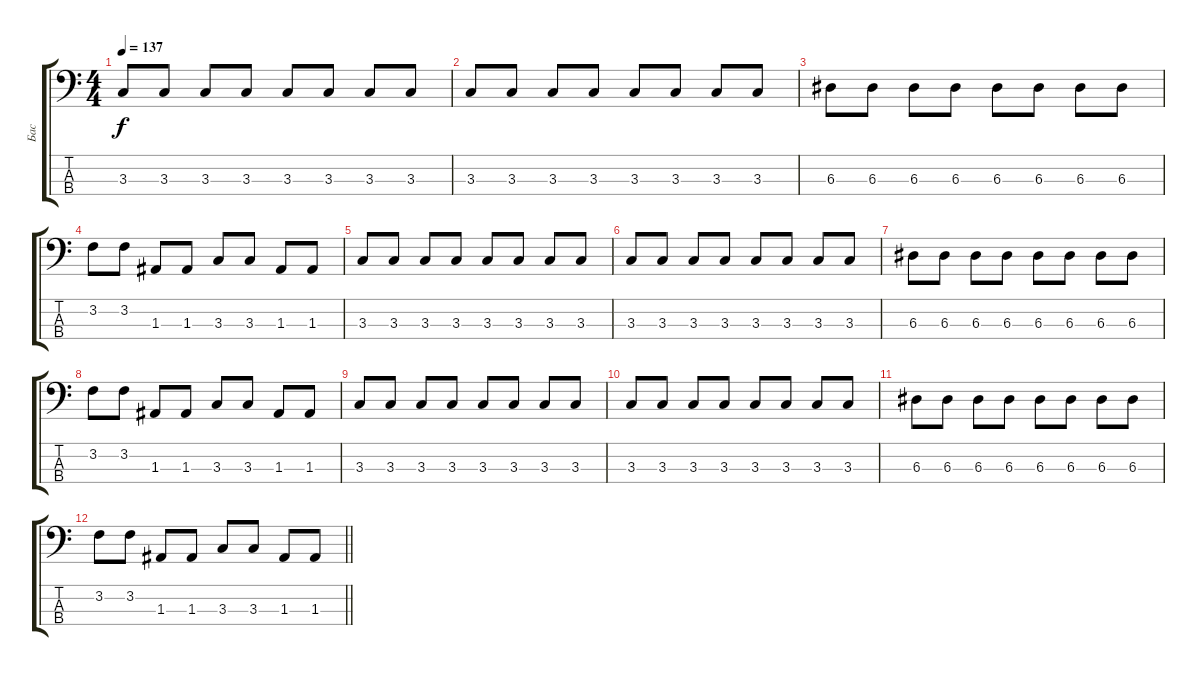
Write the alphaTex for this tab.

\track ("Бас" "Бас") {instrument electricbassfinger}
\staff {score tabs}
\tuning (G2 D2 A1 E1) {hide}
\ts (4 4)
\tempo 137
\clef f4
\ks c
3.3.8{dy f} 3.3.8 3.3.8 3.3.8 3.3.8 3.3.8 3.3.8 3.3.8 |
3.3.8 3.3.8 3.3.8 3.3.8 3.3.8 3.3.8 3.3.8 3.3.8 |
6.3.8 6.3.8 6.3.8 6.3.8 6.3.8 6.3.8 6.3.8 6.3.8 |
3.2.8 3.2.8 1.3.8 1.3.8 3.3.8 3.3.8 1.3.8 1.3.8 |
3.3.8 3.3.8 3.3.8 3.3.8 3.3.8 3.3.8 3.3.8 3.3.8 |
3.3.8 3.3.8 3.3.8 3.3.8 3.3.8 3.3.8 3.3.8 3.3.8 |
6.3.8 6.3.8 6.3.8 6.3.8 6.3.8 6.3.8 6.3.8 6.3.8 |
3.2.8 3.2.8 1.3.8 1.3.8 3.3.8 3.3.8 1.3.8 1.3.8 |
3.3.8 3.3.8 3.3.8 3.3.8 3.3.8 3.3.8 3.3.8 3.3.8 |
3.3.8 3.3.8 3.3.8 3.3.8 3.3.8 3.3.8 3.3.8 3.3.8 |
6.3.8 6.3.8 6.3.8 6.3.8 6.3.8 6.3.8 6.3.8 6.3.8 |
\barLineRight lightlight
3.2.8 3.2.8 1.3.8 1.3.8 3.3.8 3.3.8 1.3.8 1.3.8
